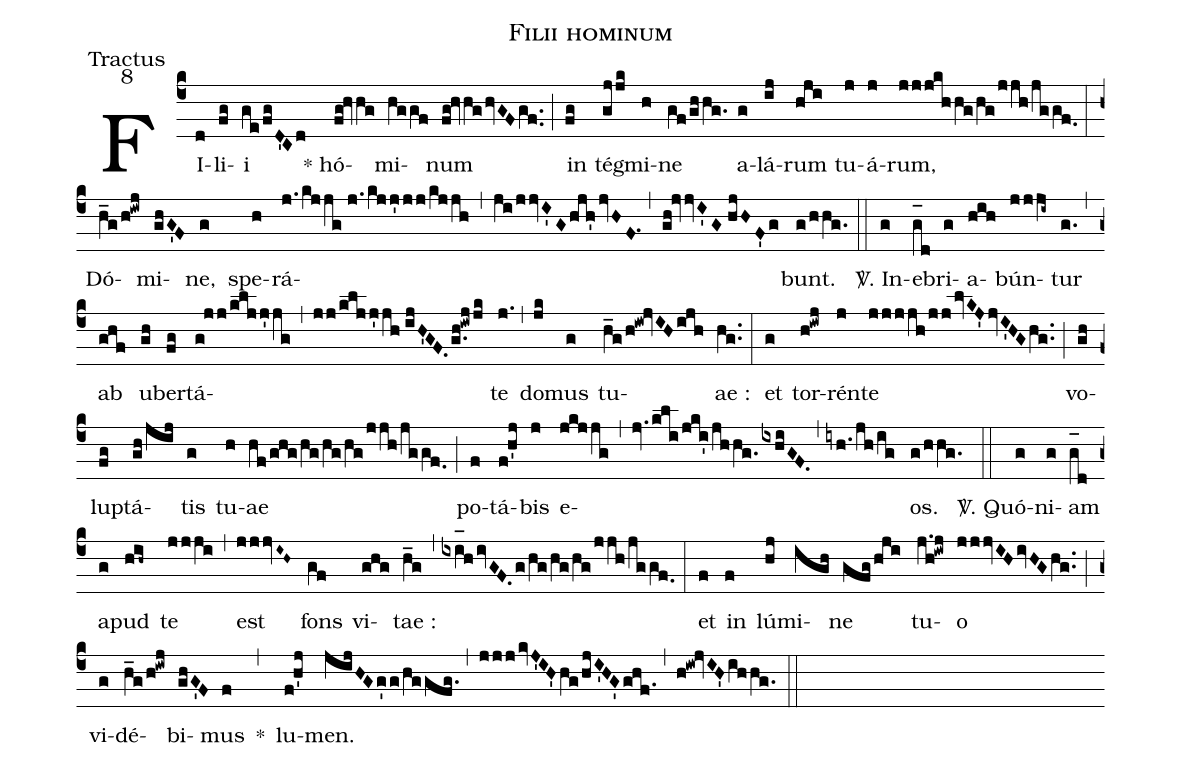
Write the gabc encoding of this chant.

name:Filii hominum;
office-part:Tractus;
mode:8;
%%
(c4) FI(d)li(fg)i(ge/fgD'Cd) ()* hó(fg!hvhg)mi(hggf)num(fg!hvhghvGFgf..) (;) in(fg) té(gjjk)gmi(h)ne(gf/ghhg.) a(g)lá(ij)rum(hji) tu(j)á(j)rum,(jjjkhhg/hg/jjh/jggf.0) (:) Dó(h_g/h!iwj)mi(ghG'F)ne,(g) spe(h)rá(j./kjjg//j./kjj'jj/kjjh)(,)(ji/jjvI'Ghjh'jvHF.1)(,)(gh!jvvI'G//hjHF'g)bunt.(g/hhg.) (::)
<sp>V/</sp>. In(g)e(g_[oh:h]d)bri(g)a(hih)bún(jjji~)tur(g.) (,) ab(ghf) u(gh)ber(fg)tá(g!jj/kljj'jg)(,)(jj/kljj'jh//ijH'GF.g.h!iwjjk)te(j.) (,) do(jk)mus(g) tu(h_g/h!iw!jvIHijh)ae :(hg..) (:) et(g) tor(h!iwj)rén(j)te(jjjjh/jjlvKJ'jvI'HGhg..) (;) vo(gh)lu(fg)ptá(gh/jij)tis(g) tu(h)ae(hf/ghg/hg/hg/hg/jjh/jggf.0) (;) po(f)tá(f!h'j)bis(j) e(jkjjg)(,)(jv.kli/jki'/!jh/!hg.ixhiGF.)(,)(iyh./jh/ig)os.(g/hhg.) (::)
<sp>V/</sp>. Quó(g)ni(g)am(g_[oh:h]d) a(g)pud(hih~) te(jjji) (,) est(jjjvI~H~) fons(gf) vi(ghg)tae :(h_g) (,) (ixi_[oh:h]hivGF.g/hg/hg/hg/jjh/jggf.0) (:) et(f) in(f) lú(hj)mi(igh)ne(gfghji) tu(j.h!iwj)o(jjjvIHivHGhg..) (;) vi(g)dé(h_g/h!iwj)bi(ghG'F)mus(f) *(,) lu(f!h'j)men.(jijHGg'g/hggfg.) (,) (jjjkvJ'IH'/!hg/hjI'HG'ghf.1) (,) (h!iw!jvIH'ihhg.) (::)
